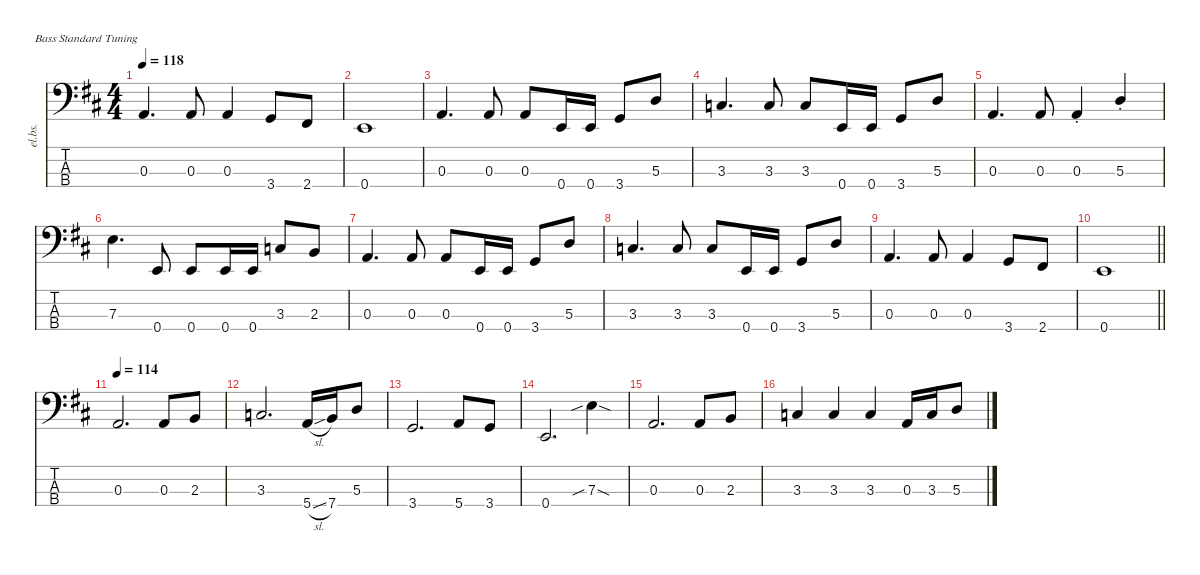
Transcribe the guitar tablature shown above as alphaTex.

\defaultSystemsLayout 4
\hideDynamics
\bracketExtendMode nobrackets
\otherSystemsTrackNameOrientation horizontal
\track ("Cliff - Bass" "el.bs.") {instrument electricbassfinger}
\staff {score tabs}
\tuning (G2 D2 A1 E1)
\ts (4 4)
\tempo 118
\clef f4
\ks bminor
0.3{acc forcenatural}.4{d dy fff beam Up} 0.3{acc forcenatural}.8{beam Up} 0.3{acc forcenatural}.4{beam Up} 3.4{acc forcenatural}.8{beam Up} 2.4{acc #}.8{beam Up} |
0.4{acc forcenatural}.1{beam Up} |
0.3{acc forcenatural}.4{d beam Up} 0.3{acc forcenatural}.8{beam Up} 0.3{acc forcenatural}.8{beam Up} 0.4{acc forcenatural}.16{beam Up} 0.4{acc forcenatural}.16{beam Up} 3.4{acc forcenatural}.8{beam Up} 5.3{acc forcenatural}.8{beam Up} |
3.3{acc forcenatural}.4{d beam Up} 3.3{acc forcenatural}.8{beam Up} 3.3{acc forcenatural}.8{beam Up} 0.4{acc forcenatural}.16{beam Up} 0.4{acc forcenatural}.16{beam Up} 3.4{acc forcenatural}.8{beam Up} 5.3{acc forcenatural}.8{beam Up} |
0.3{acc forcenatural}.4{d beam Up} 0.3{acc forcenatural}.8{beam Up} 0.3{st acc forcenatural}.4{beam Up} 5.3{st acc forcenatural}.4{beam Up} |
7.3{acc forcenatural}.4{d beam Down} 0.4{acc forcenatural}.8{beam Up} 0.4{acc forcenatural}.8{beam Up} 0.4{acc forcenatural}.16{beam Up} 0.4{acc forcenatural}.16{beam Up} 3.3{acc forcenatural}.8{beam Up} 2.3{acc forcenatural}.8{beam Up} |
0.3{acc forcenatural}.4{d beam Up} 0.3{acc forcenatural}.8{beam Up} 0.3{acc forcenatural}.8{beam Up} 0.4{acc forcenatural}.16{beam Up} 0.4{acc forcenatural}.16{beam Up} 3.4{acc forcenatural}.8{beam Up} 5.3{acc forcenatural}.8{beam Up} |
3.3{acc forcenatural}.4{d beam Up} 3.3{acc forcenatural}.8{beam Up} 3.3{acc forcenatural}.8{beam Up} 0.4{acc forcenatural}.16{beam Up} 0.4{acc forcenatural}.16{beam Up} 3.4{acc forcenatural}.8{beam Up} 5.3{acc forcenatural}.8{beam Up} |
0.3{acc forcenatural}.4{d beam Up} 0.3{acc forcenatural}.8{beam Up} 0.3{acc forcenatural}.4{beam Up} 3.4{acc forcenatural}.8{beam Up} 2.4{acc #}.8{beam Up} |
\barLineRight lightlight
0.4{acc forcenatural}.1{beam Up} |
\tempo 114
0.3{acc forcenatural}.2{d dy ff beam Up} 0.3{acc forcenatural}.8{beam Up} 2.3{acc forcenatural}.8{beam Up} |
3.3{acc forcenatural}.2{d beam Up} 5.4{sl acc forcenatural}.16{beam Up} 7.4{acc forcenatural}.16{beam Up} 5.3{acc forcenatural}.8{beam Up} |
3.4{acc forcenatural}.2{d beam Up} 5.4{acc forcenatural}.8{beam Up} 3.4{acc forcenatural}.8{beam Up} |
0.4{acc forcenatural}.2{d beam Up} 7.3{sib sod acc forcenatural}.4{beam Down} |
0.3{acc forcenatural}.2{d beam Up} 0.3{acc forcenatural}.8{beam Up} 2.3{acc forcenatural}.8{beam Up} |
3.3{acc forcenatural}.4{beam Up} 3.3{acc forcenatural}.4{beam Up} 3.3{acc forcenatural}.4{beam Up} 0.3{acc forcenatural}.16{beam Up} 3.3{acc forcenatural}.16{beam Up} 5.3{acc forcenatural}.8{beam Up}
